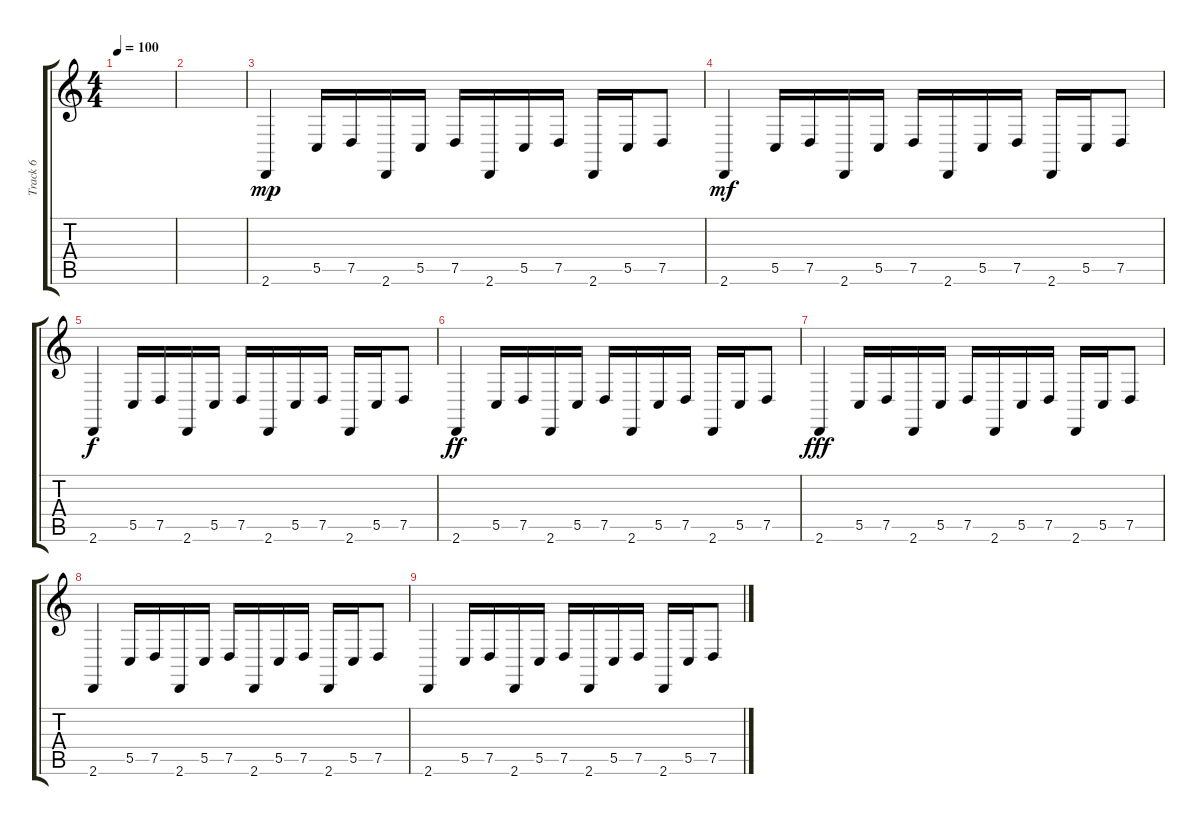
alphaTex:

\track ("Track 6" "Track 6") {instrument lead5charang}
\staff {score tabs}
\tuning (D4 A3 F3 C3 G2 C2) {hide}
\ts (4 4)
\tempo 100
\clef g2
\ks c
|
|
2.6.4{dy mp} 5.5.16 7.5.16 2.6.16 5.5.16 7.5.16 2.6.16 5.5.16 7.5.16 2.6.16 5.5.16 7.5.8 |
2.6.4{dy mf} 5.5.16 7.5.16 2.6.16 5.5.16 7.5.16 2.6.16 5.5.16 7.5.16 2.6.16 5.5.16 7.5.8 |
2.6.4{dy f} 5.5.16 7.5.16 2.6.16 5.5.16 7.5.16 2.6.16 5.5.16 7.5.16 2.6.16 5.5.16 7.5.8 |
2.6.4{dy ff} 5.5.16 7.5.16 2.6.16 5.5.16 7.5.16 2.6.16 5.5.16 7.5.16 2.6.16 5.5.16 7.5.8 |
2.6.4{dy fff} 5.5.16 7.5.16 2.6.16 5.5.16 7.5.16 2.6.16 5.5.16 7.5.16 2.6.16 5.5.16 7.5.8 |
2.6.4 5.5.16 7.5.16 2.6.16 5.5.16 7.5.16 2.6.16 5.5.16 7.5.16 2.6.16 5.5.16 7.5.8 |
2.6.4 5.5.16 7.5.16 2.6.16 5.5.16 7.5.16 2.6.16 5.5.16 7.5.16 2.6.16 5.5.16 7.5.8
